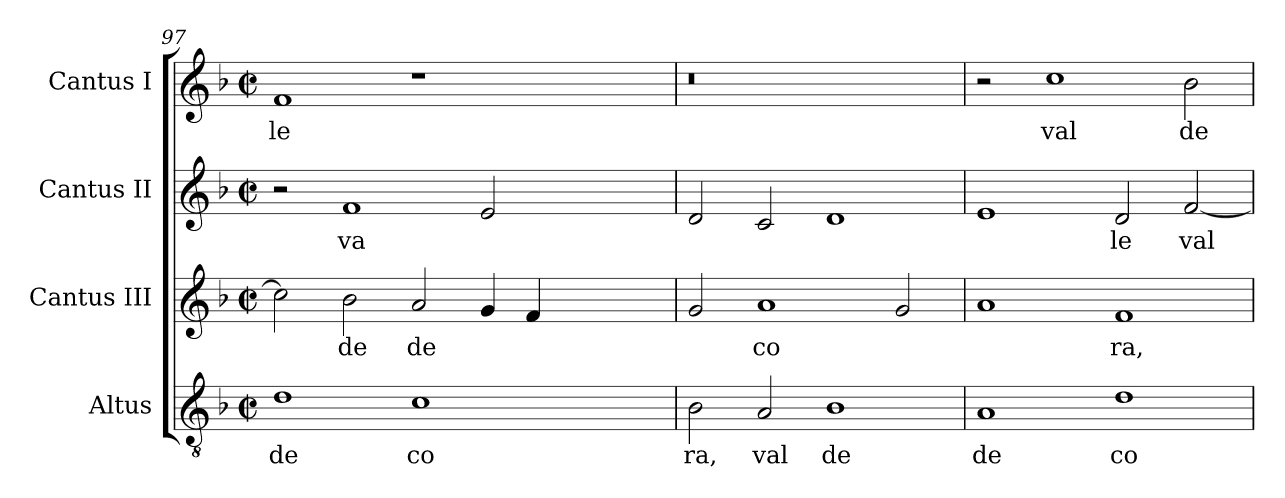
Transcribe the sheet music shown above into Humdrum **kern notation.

**kern	**text	**kern	**text	**kern	**text	**kern	**text
*part4	*part4	*part3	*part3	*part2	*part2	*part1	*part1
*staff4	*staff4	*staff3	*staff3	*staff2	*staff2	*staff1	*staff1
*I"Altus	*	*I"Cantus III	*	*I"Cantus II	*	*I"Cantus I	*
*clefGv2	*	*clefG2	*	*clefG2	*	*clefG2	*
*k[b-]	*	*k[b-]	*	*k[b-]	*	*k[b-]	*
*F:	*	*F:	*	*F:	*	*F:	*
*M2/2	*	*M2/2	*	*M2/2	*	*M2/2	*
*met(c|)	*	*met(c|)	*	*met(c|)	*	*met(c|)	*
=97	=97	=97	=97	=97	=97	=97	=97
!	!LO:LY:b:cj	!	!	!	!	!	!LO:LY:b:cj
1d	de	2cc\]	.	2r	.	1f	le
!	!	!	!LO:LY:b:cj	!	!LO:LY:b:cj	!	!
.	.	2b-\	de	1f	va	.	.
!	!LO:LY:b:cj	!	!LO:LY:b:cj	!	!	!LO:N:vis=1	!
1c	co	2a/	de	.	.	0r	.
.	.	4g/	.	2e/	.	.	.
.	.	4f/	.	.	.	.	.
1ryy	.	1ryy	.	1ryy	.	.	.
=98	=98	=98	=98	=98	=98	=98	=98
!	!LO:LY:b:cj	!	!	!	!	!	!
2B-\	ra,	2g/	.	2d/	.	0r	.
!	!LO:LY:b:cj	!	!LO:LY:b:cj	!	!	!	!
2A/	val	1a	co	2c/	.	.	.
!	!LO:LY:b:cj	!	!	!	!	!	!
1B-	de	.	.	1d	.	.	.
.	.	2g/	.	.	.	.	.
=99	=99	=99	=99	=99	=99	=99	=99
!	!LO:LY:b:cj	!	!	!	!	!	!
1A	de	1a	.	1e	.	2r	.
!	!	!	!	!	!	!	!LO:LY:b:cj
.	.	.	.	.	.	1cc	val
!	!LO:LY:b:cj	!	!LO:LY:b:cj	!	!LO:LY:b:cj	!	!
1d	co	1f	ra,	2d/	le	.	.
!	!	!	!	!	!LO:LY:b	!	!LO:LY:b:cj
.	.	.	.	[>2f/	val	2b-\	de
=	=	=	=	=	=	=	=
*-	*-	*-	*-	*-	*-	*-	*-
